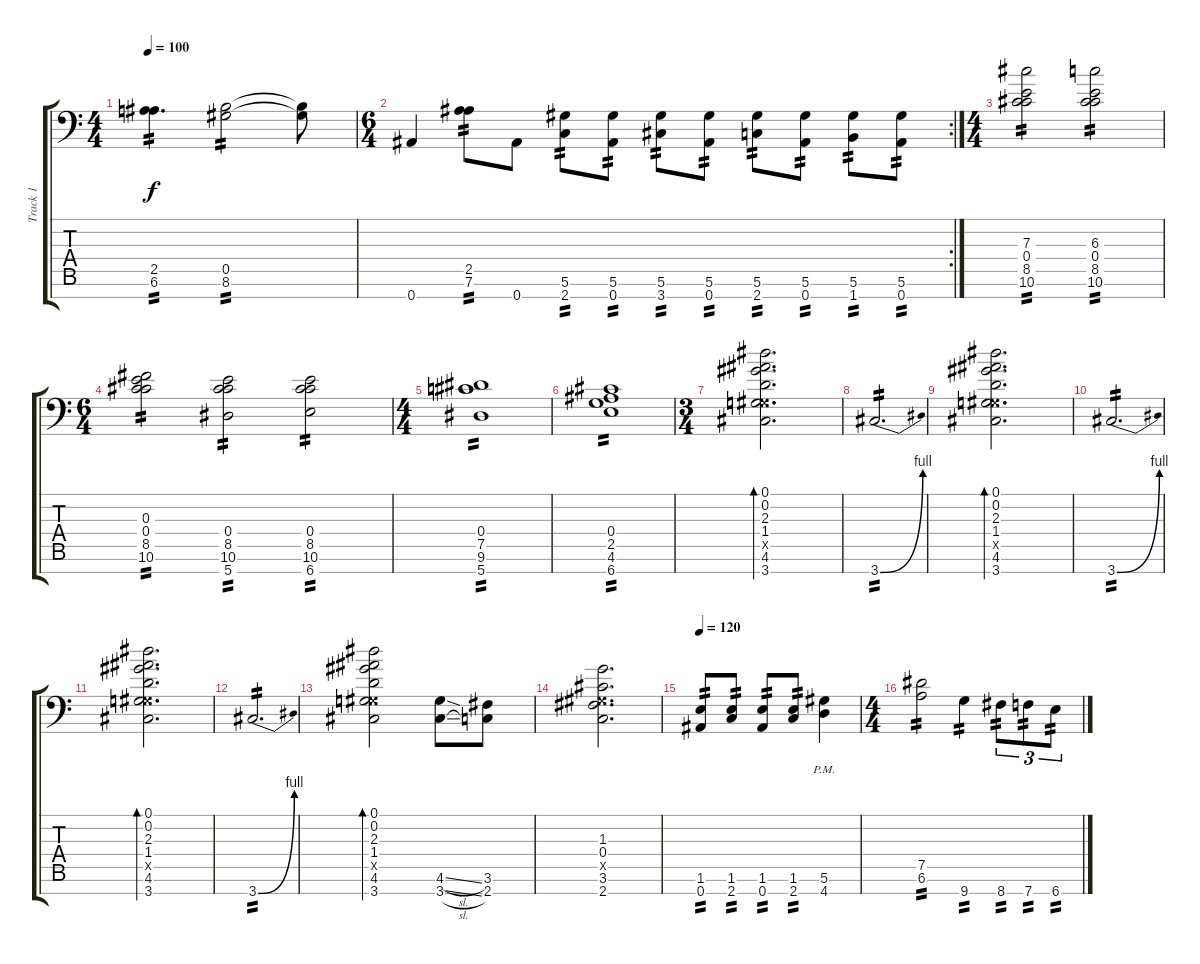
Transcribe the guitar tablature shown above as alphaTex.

\track ("Track 1" "Track 1") {instrument overdrivenguitar}
\staff {score tabs}
\tuning (Eb4 Bb3 Gb3 Db3 Ab2 Eb2 Bb1) {hide}
\ts (4 4)
\tempo 100
\clef f4
\ks c
(2.5 6.6).4{d tp 2 dy f} (0.5 8.6).2{tp 2} (0.5{t} 8.6{t}).8 |
\rc 2
\ts (6 4)
0.7.4 (2.5 7.6).8{tp 2} 0.7.8 (5.6 2.7).8{tp 2} (5.6 0.7).8{tp 2} (5.6 3.7).8{tp 2} (5.6 0.7).8{tp 2} (5.6 2.7).8{tp 2} (5.6 0.7).8{tp 2} (5.6 1.7).8{tp 2} (5.6 0.7).8{tp 2} |
\ts (4 4)
(7.3 0.4 8.5 10.6).2{tp 2} (6.3 0.4 8.5 10.6).2{tp 2} |
\ts (6 4)
(0.3 0.4 8.5 10.6).2{tp 2} (0.4 8.5 10.6 5.7).2{tp 2} (0.4 8.5 10.6 6.7).2{tp 2} |
\ts (4 4)
(0.4 7.5 9.6 5.7).1{tp 2} |
(0.4 2.5 4.6 6.7).1{tp 2} |
\ts (3 4)
(0.1 0.2 2.3 1.4 0.5{x} 4.6 3.7).2{d bd 240} |
3.7{be (bend 0 0 60 4)}.2{d tp 2} |
(0.1 0.2 2.3 1.4 0.5{x} 4.6 3.7).2{d bd 240} |
3.7{be (bend 0 0 60 4)}.2{d tp 2} |
(0.1 0.2 2.3 1.4 0.5{x} 4.6 3.7).2{d bd 240} |
3.7{be (bend 0 0 60 4)}.2{d tp 2} |
(0.1 0.2 2.3 1.4 0.5{x} 4.6 3.7).2{bd 240} (4.6{sl} 3.7{sl}).8 (3.6 2.7).8 |
(1.3 0.4 0.5{x} 3.6 2.7).2{d} |
\tempo 120
(1.6 0.7).8{tp 2} (1.6 2.7).8{tp 2} (1.6 0.7).8{tp 2} (1.6 2.7).8{tp 2} (5.6{pm} 4.7).4 |
\ts (4 4)
(7.5 6.6).2{tp 2} 9.7.4{tp 2} 8.7.8{tu (3 2) tp 2} 7.7.8{tu (3 2) tp 2} 6.7.8{tu (3 2) tp 2}
